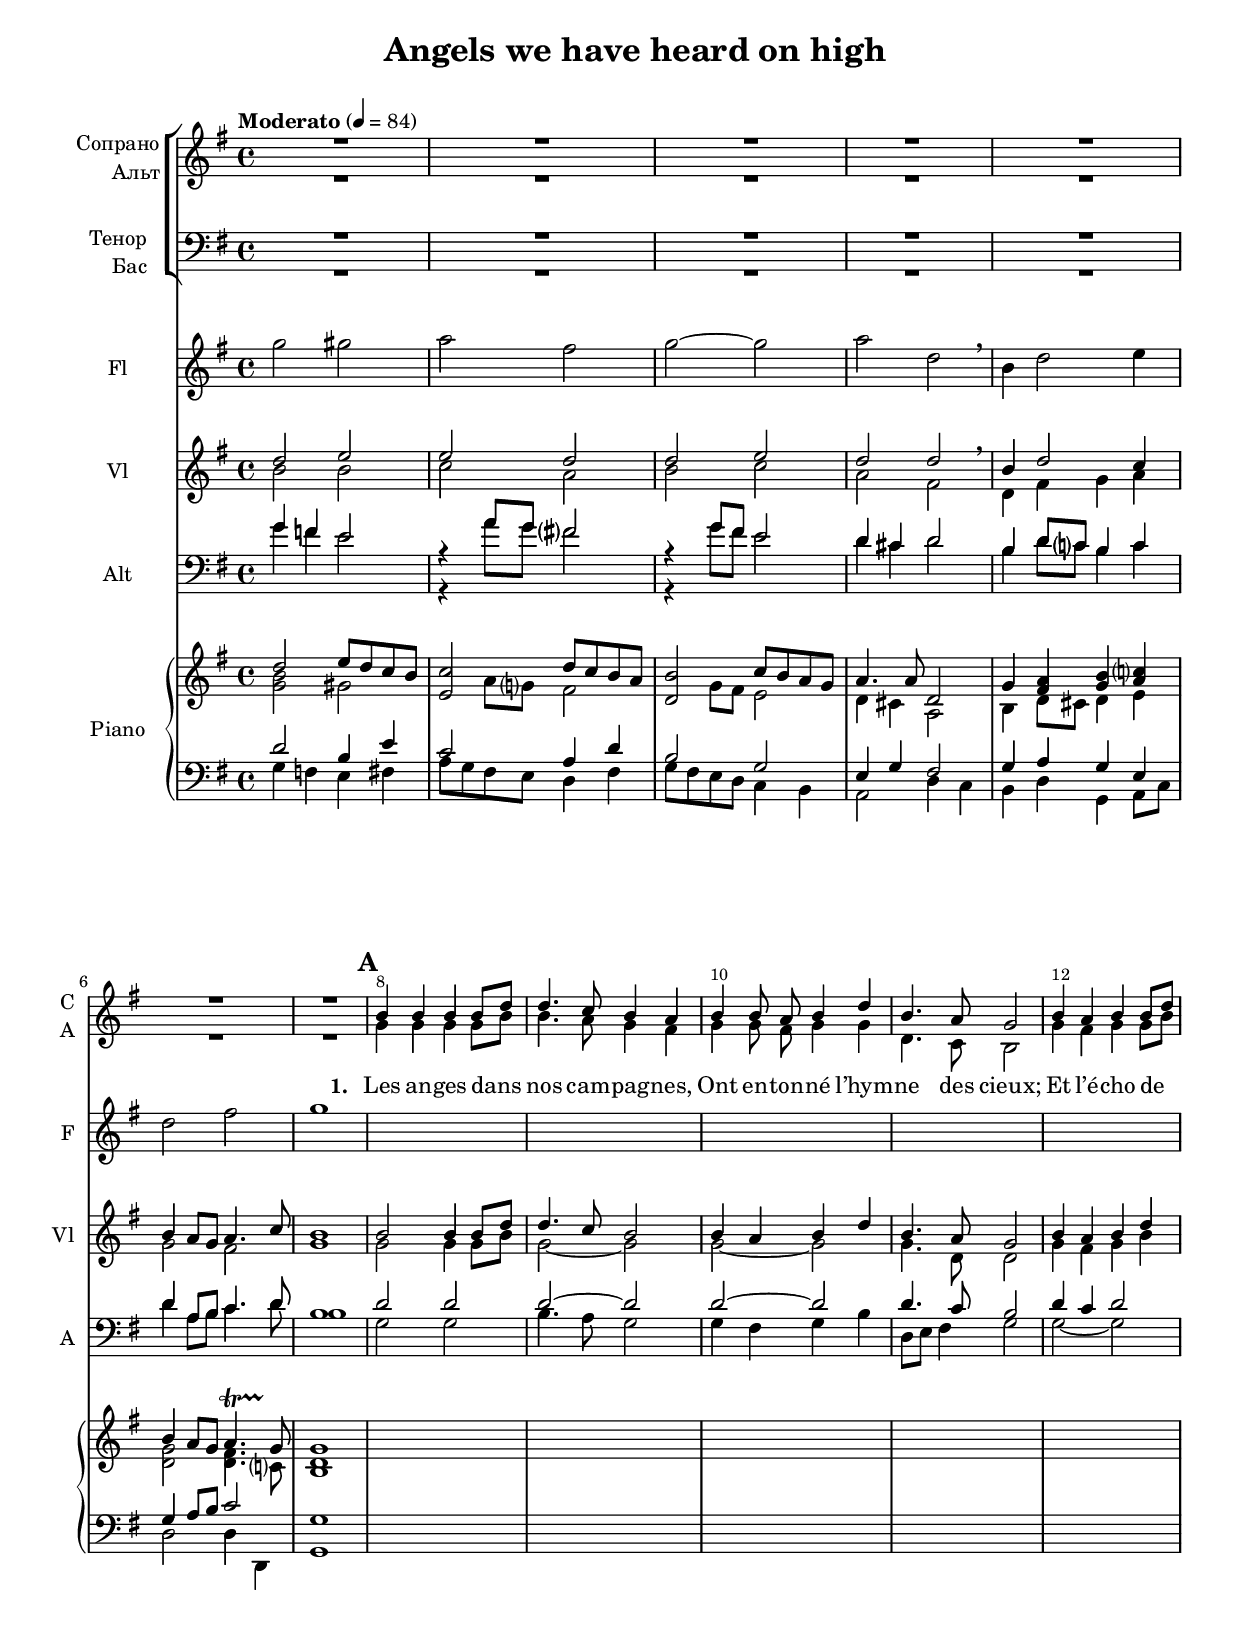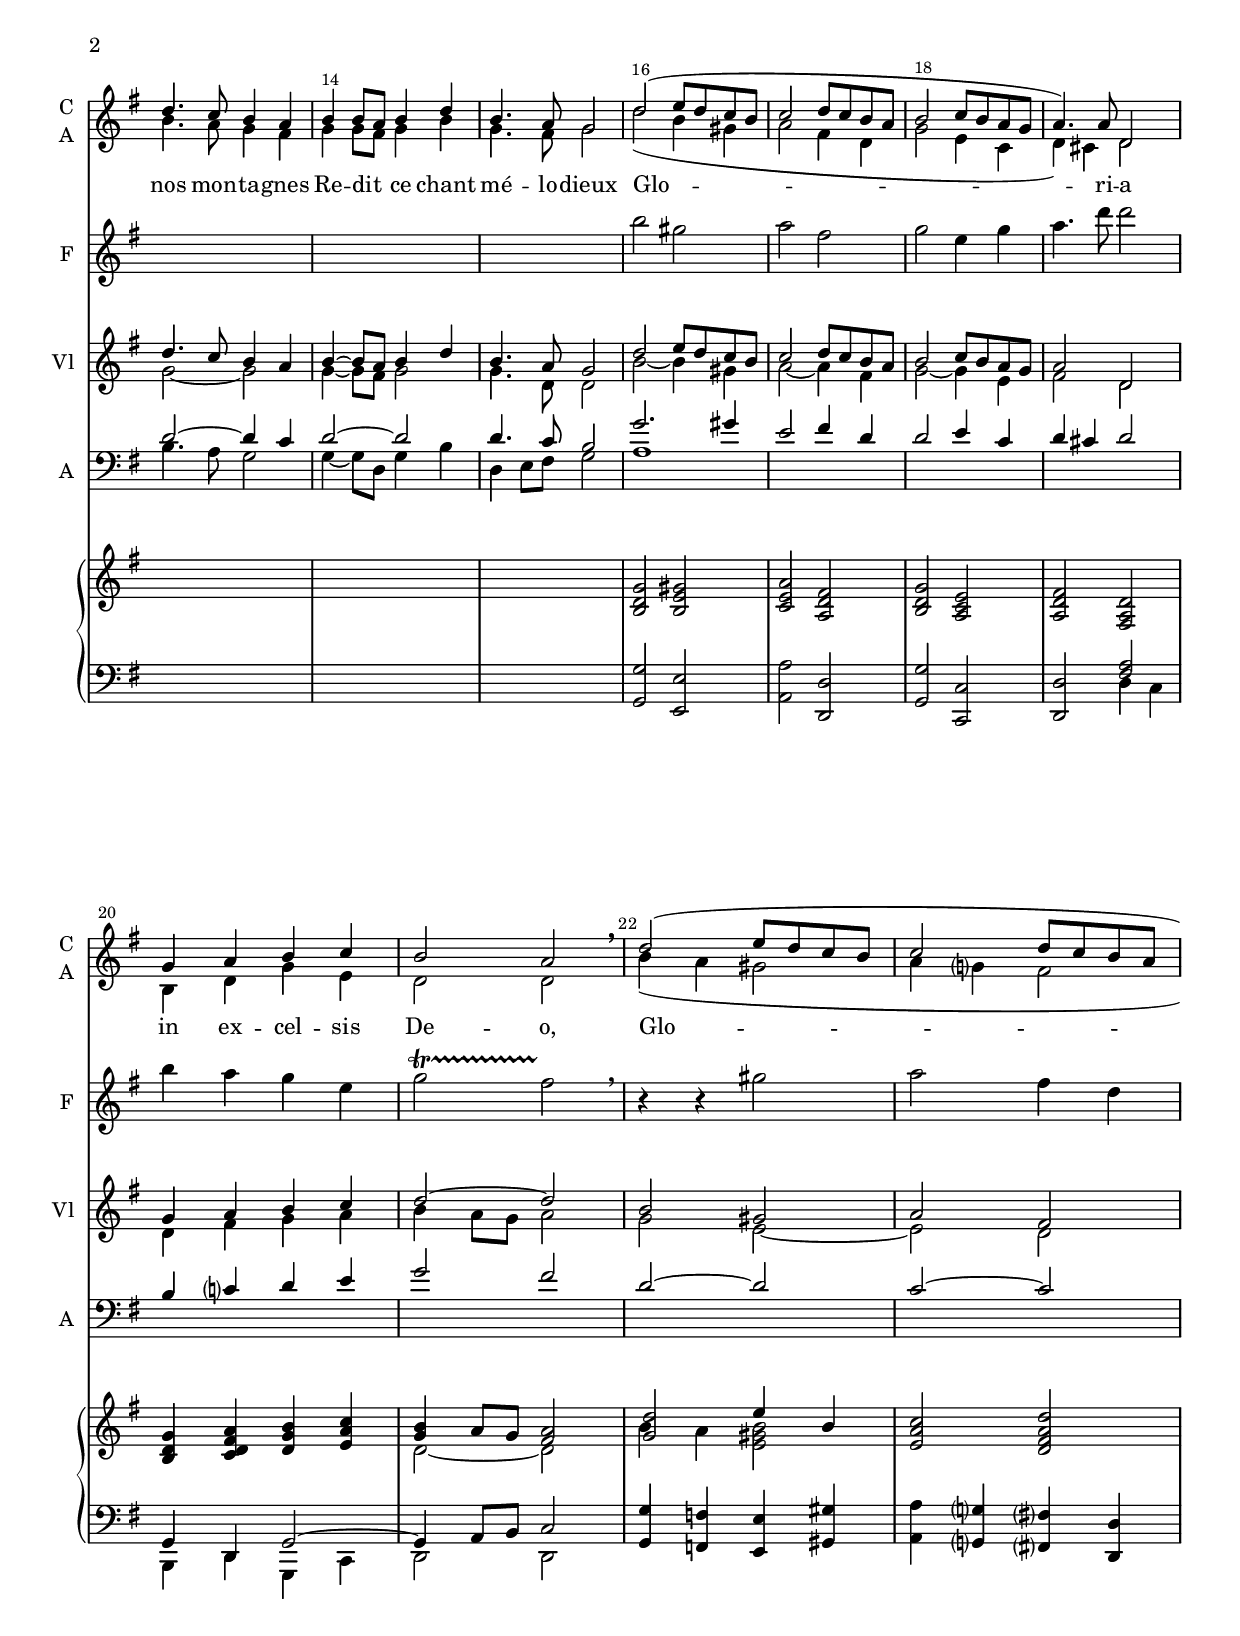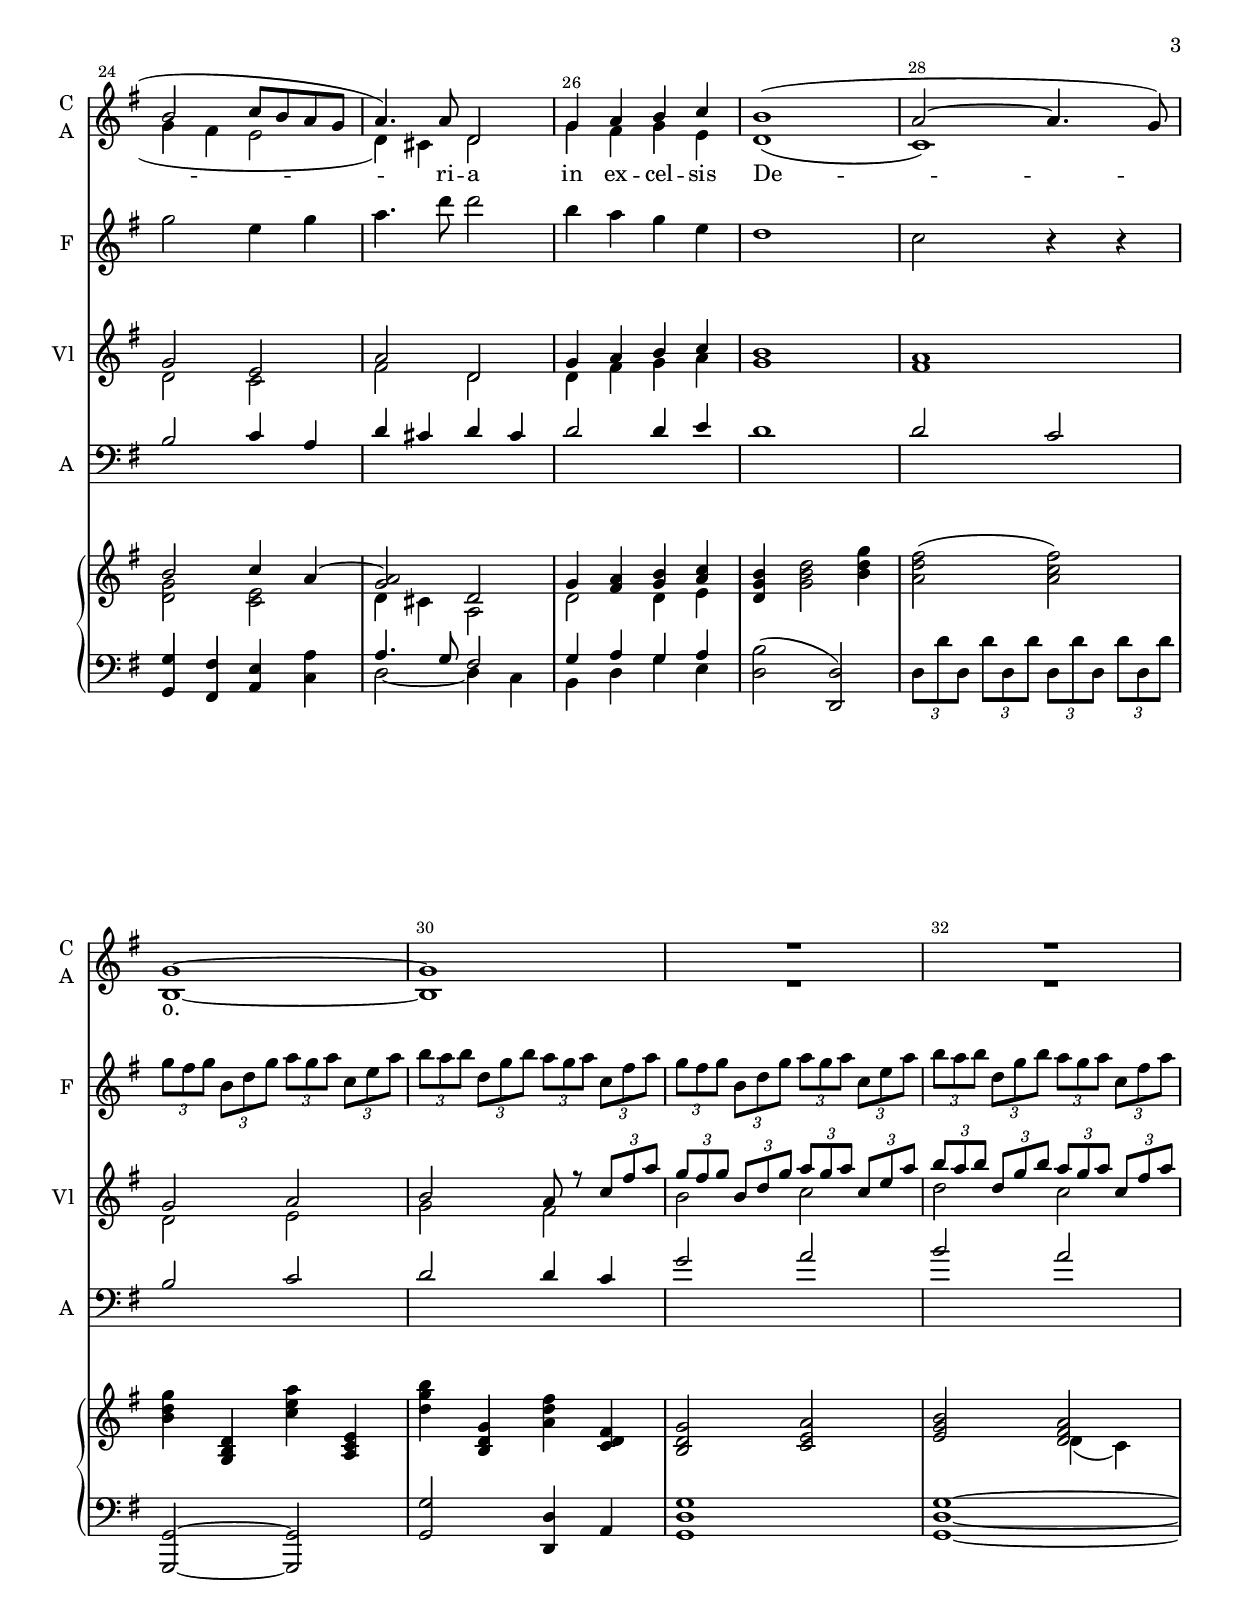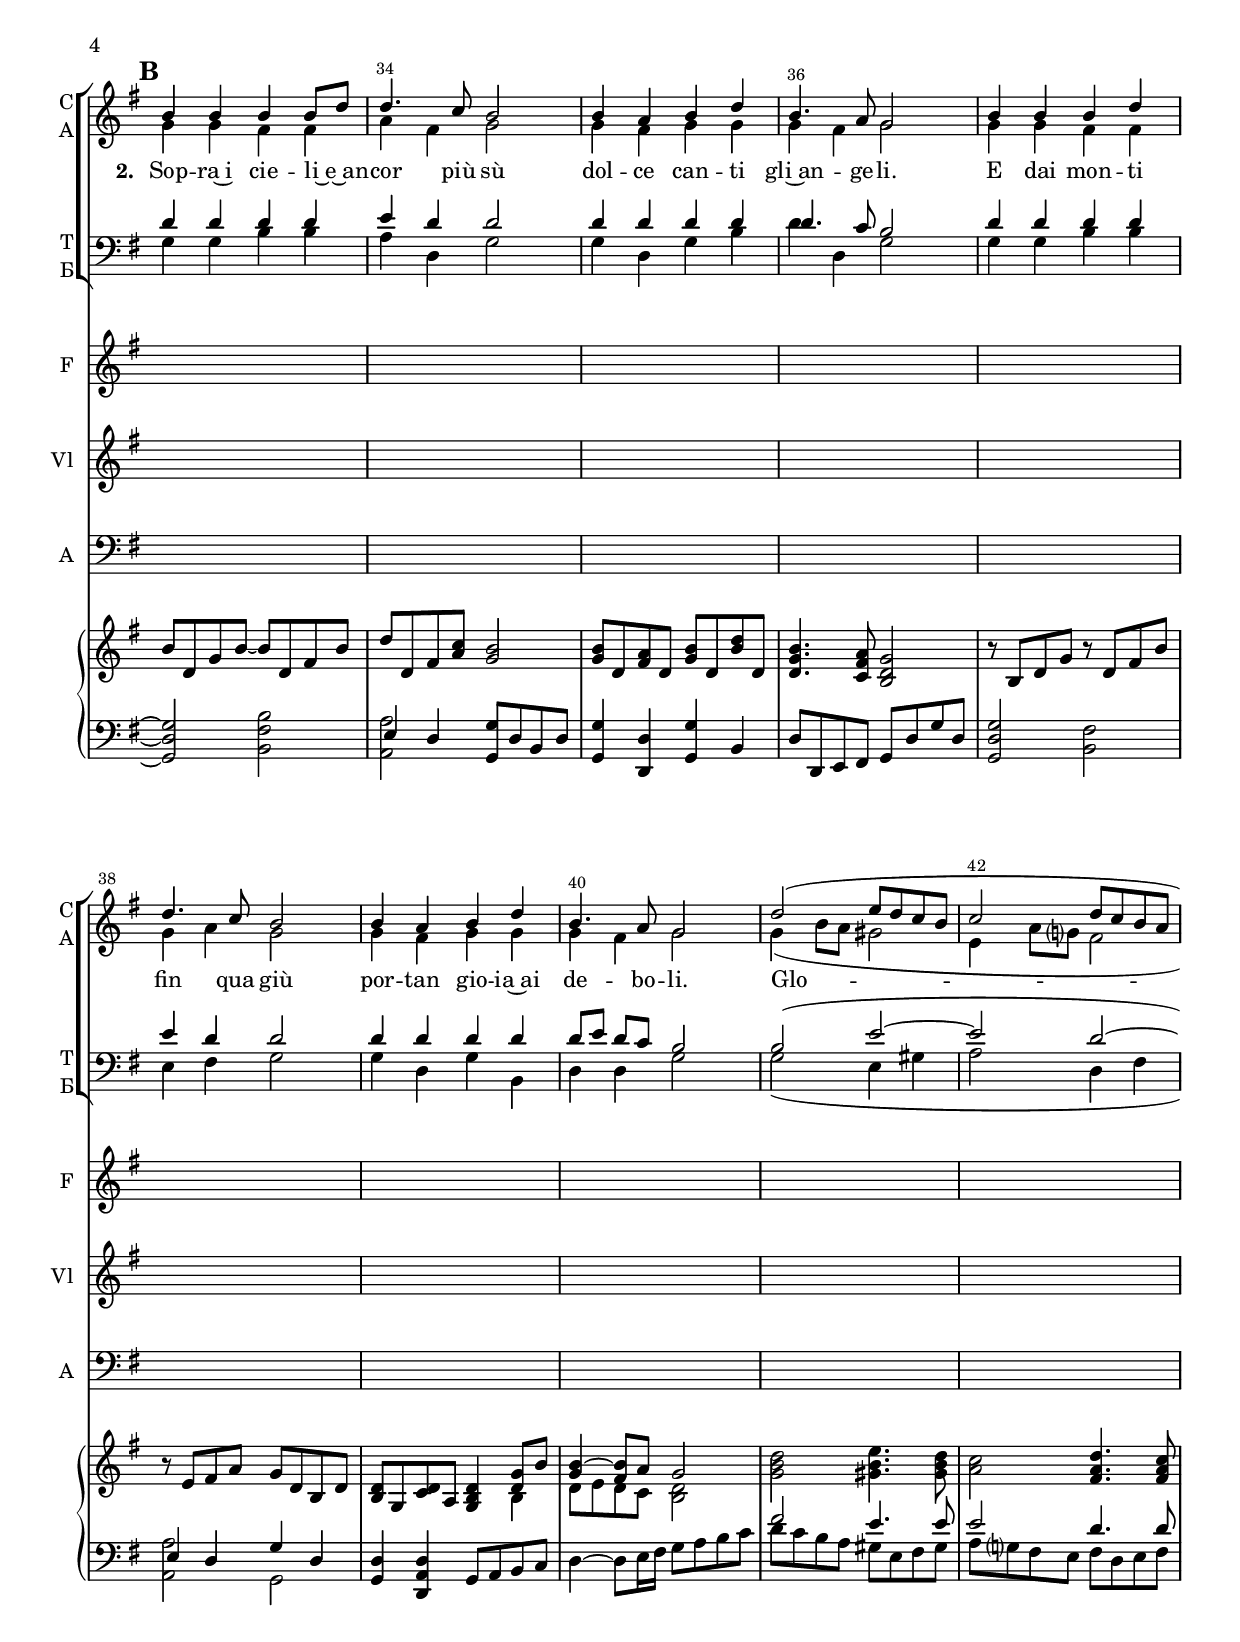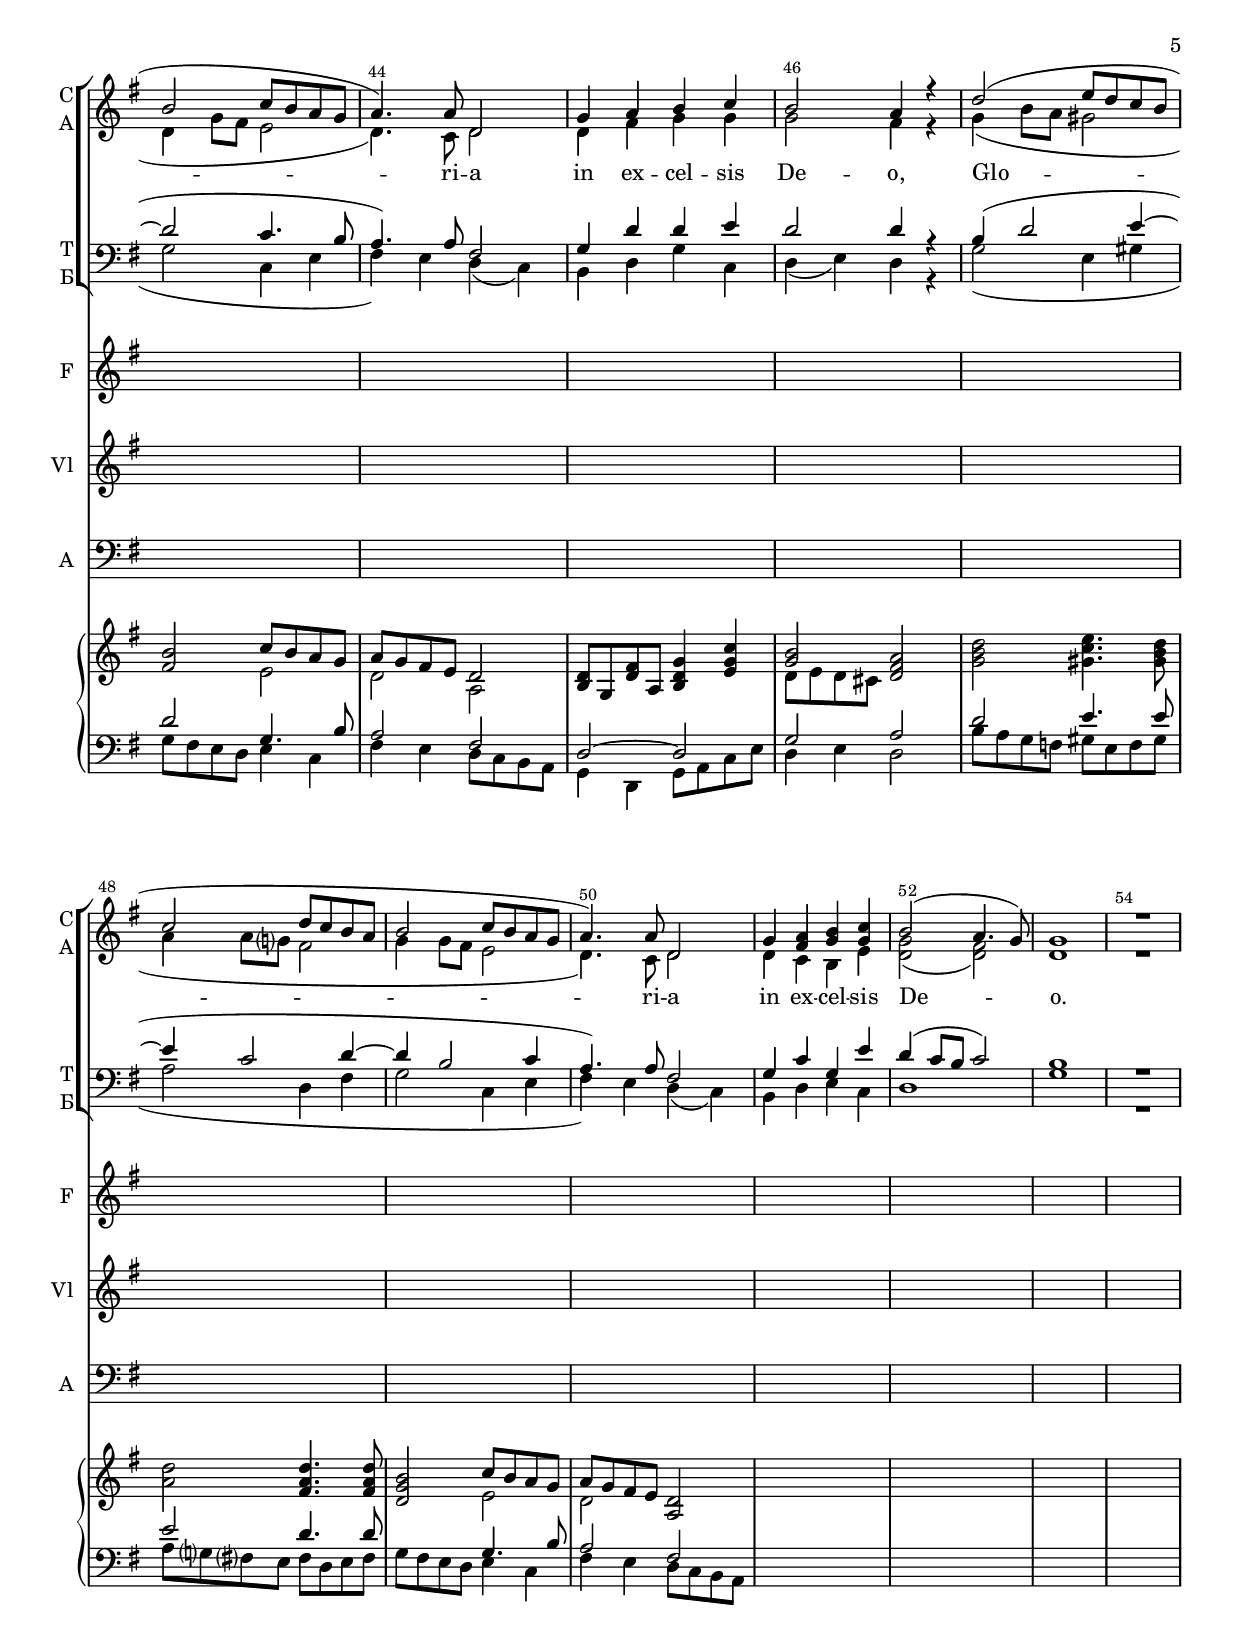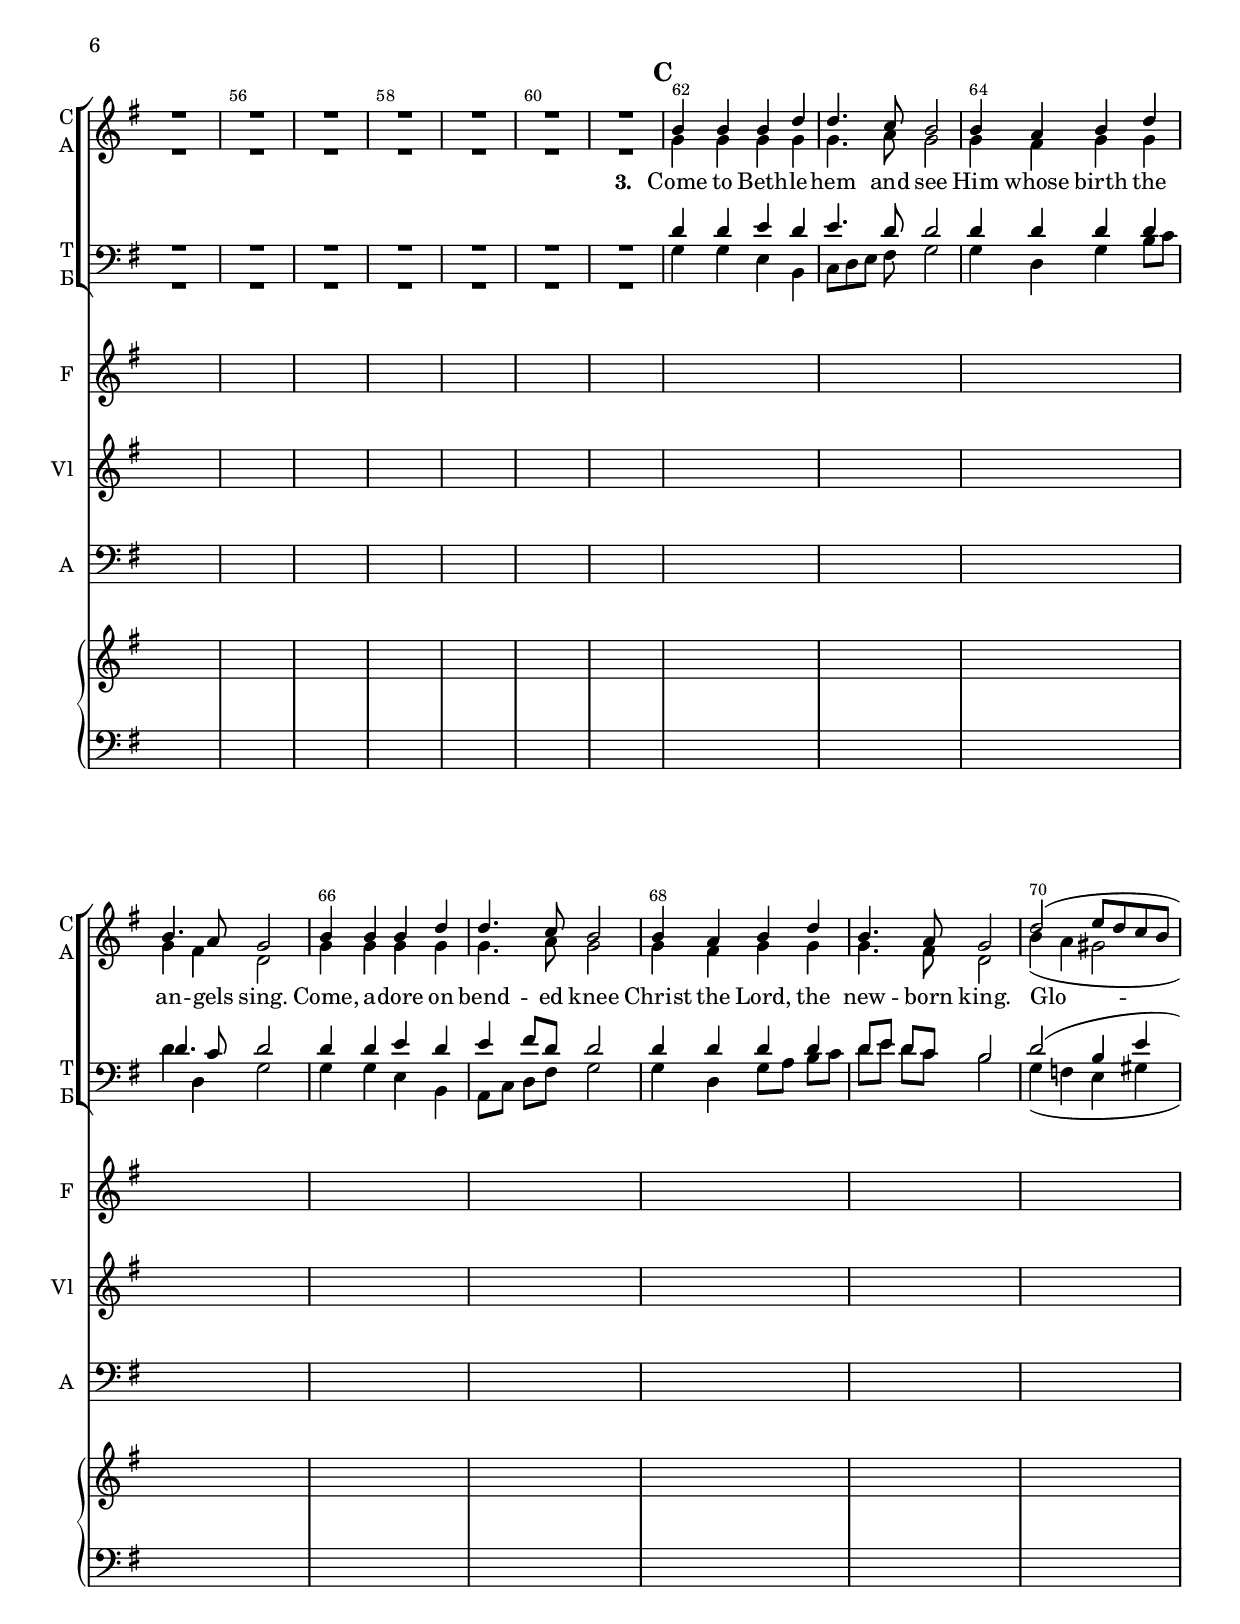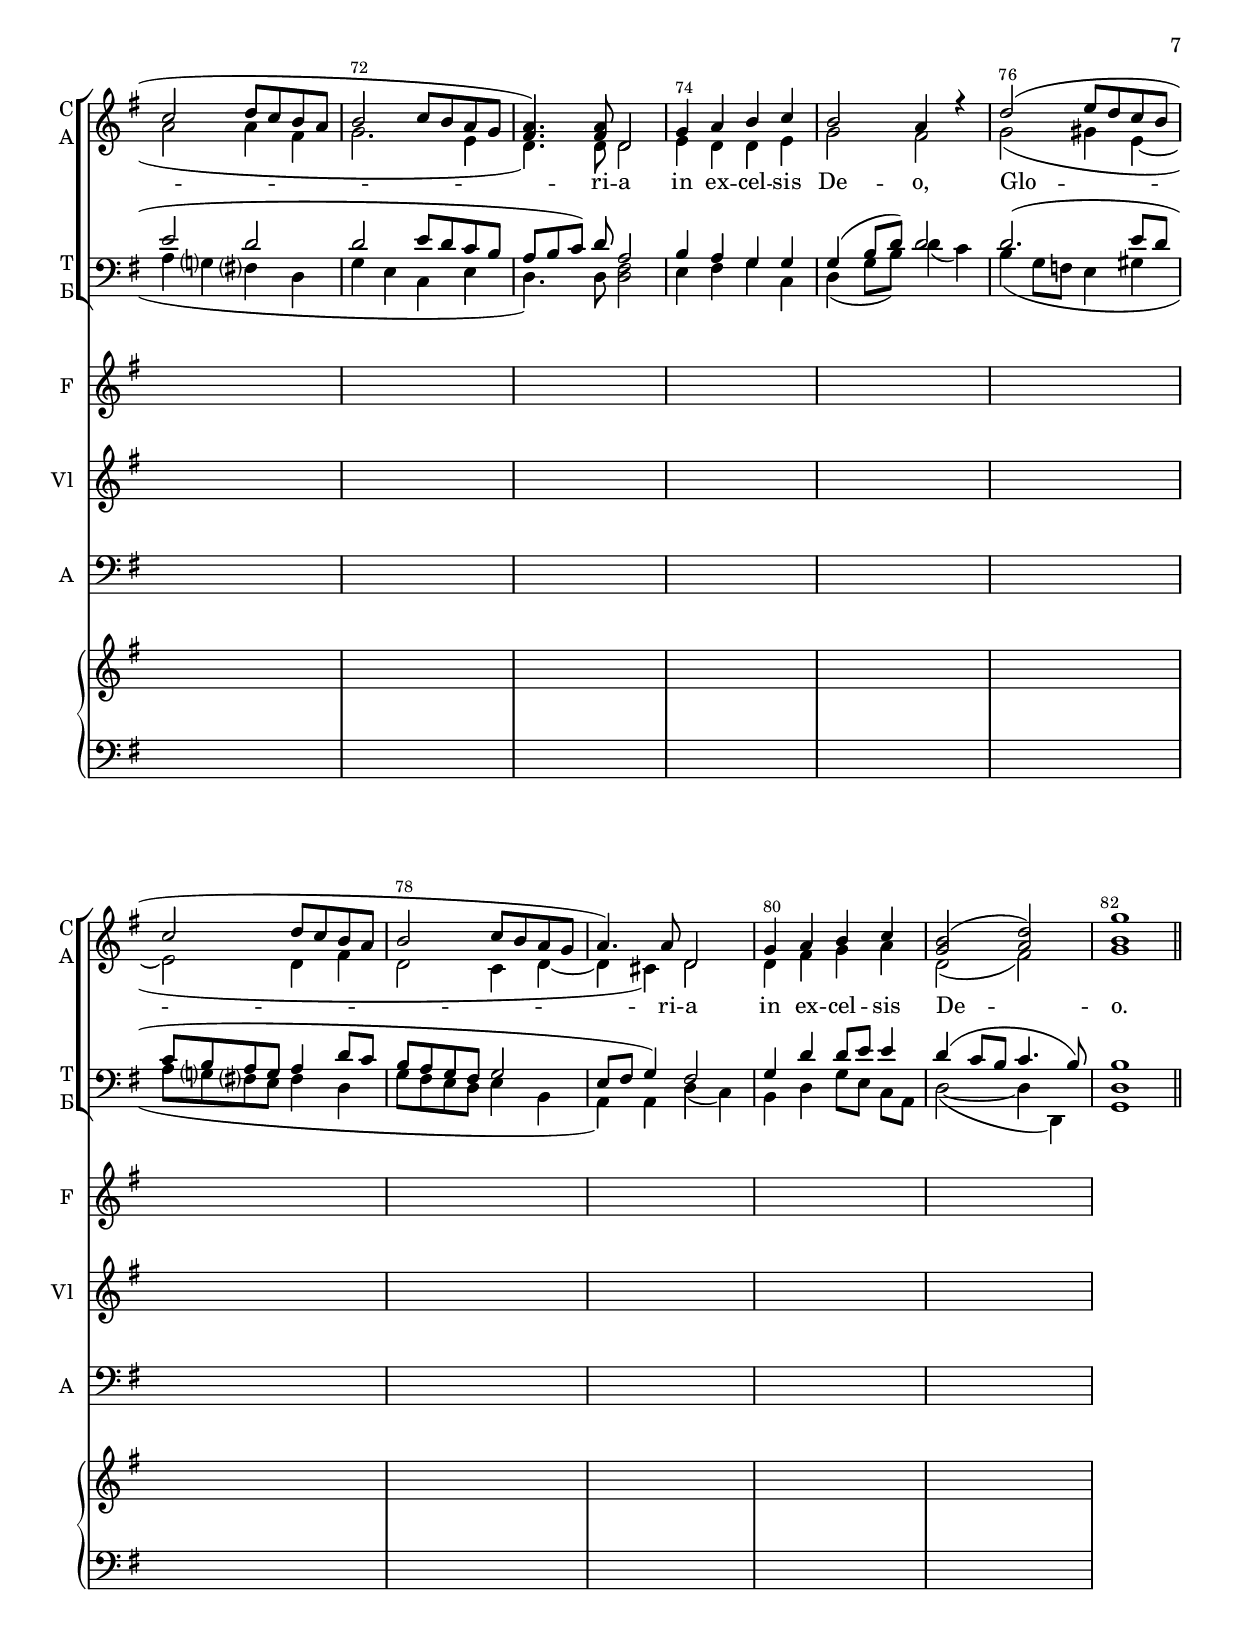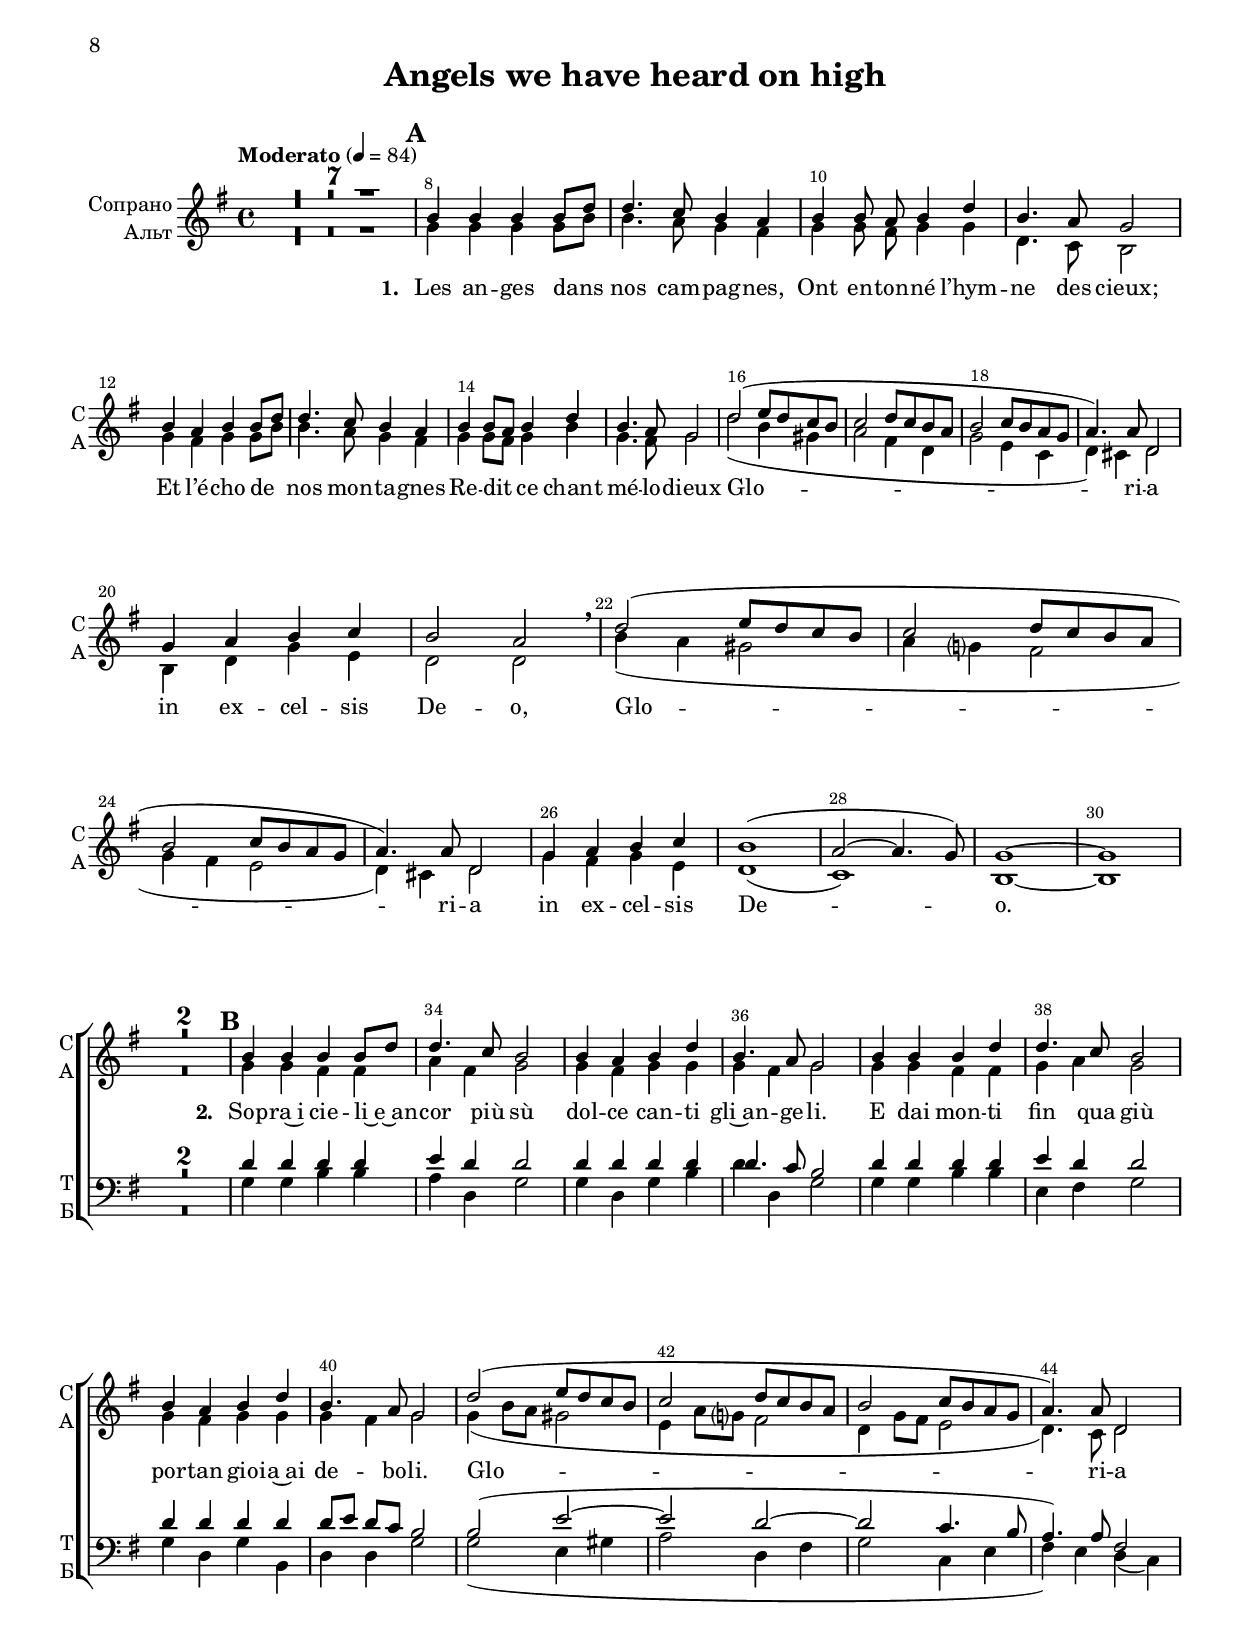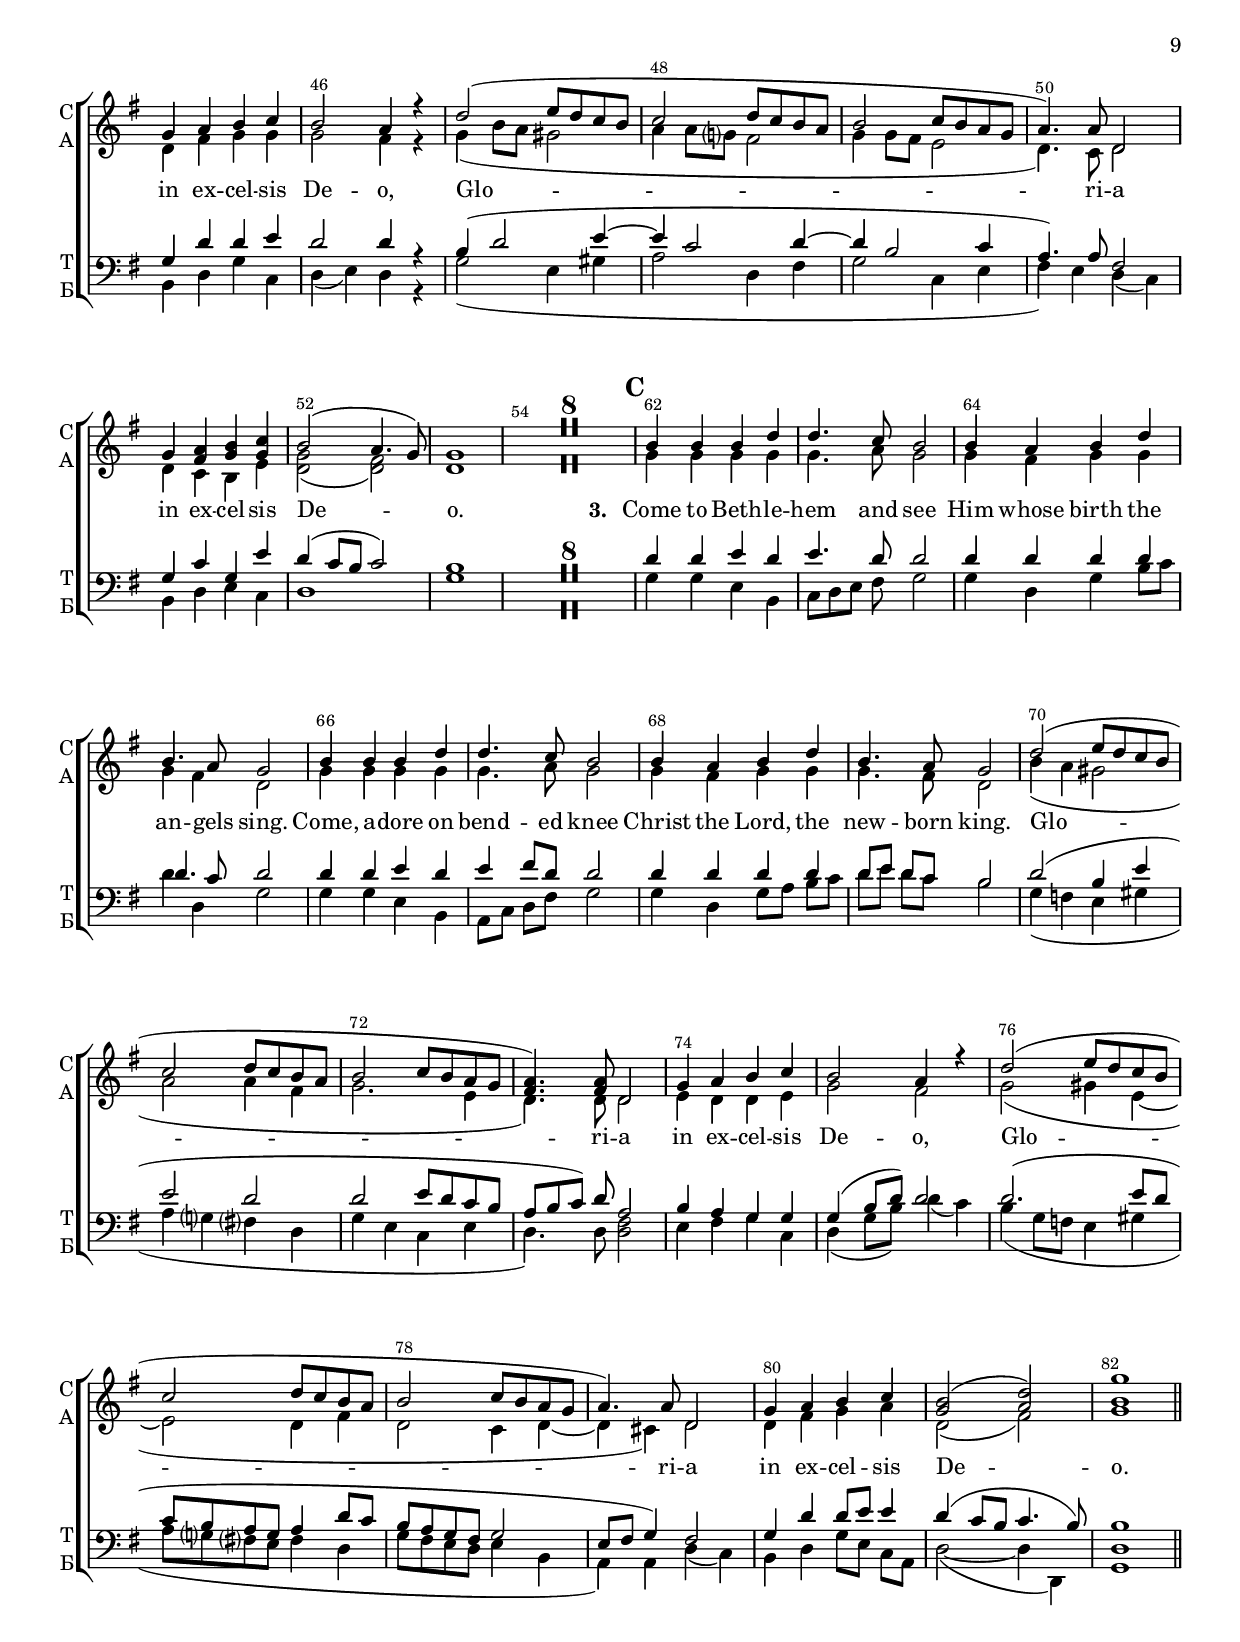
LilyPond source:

\version "2.18.2"

% закомментируйте строку ниже, чтобы получался pdf с навигацией
%#(ly:set-option 'point-and-click #f)
#(ly:set-option 'midi-extension "mid")
#(set-default-paper-size "a4")
#(set-global-staff-size 18)

\header {
  title = "Angels we have heard on high"
  composer = " "
  % Удалить строку версии LilyPond 
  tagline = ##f
}

breathes = { \once \override BreathingSign.text = \markup { \musicglyph #"scripts.tickmark" } \breathe }

global = {
  \key g \major
  \time 4/4
      \set Score.markFormatter = #format-mark-box-numbers

  %\numericTimeSignature
  
}

U = { \change Staff = right }
D = { \change Staff = left }

%make visible number of every 2-nd bar
secondbar = {
  \override Score.BarNumber.break-visibility = #end-of-line-invisible
  \override Score.BarNumber.X-offset = #1
  \override Score.BarNumber.self-alignment-X = #LEFT
  \set Score.barNumberVisibility = #(every-nth-bar-number-visible 2)
}

%use this as temporary line break
abr = { \break }

% uncommend next line when finished
%abr = {}

%once hide accidental (runaround for cadenza
nat = { \once \hide Accidental }

pause = { \tempo "Moderato" 4=84   \global 
 R1*7 }

verseonesoprano = \relative c'' {
    b4 b b b8[ d] |
    d4. c8 b4 a |
    b4 b8 a b4 d |
    b4. a8 g2
    
    b4 a b b8[ d] |
    d4. c8 b4 a |
    b4 b8[ a] b4 d |
    b4. a8 g2 
}

refrainonesoprano = \relative c'' {
    d2( e8[ d c b] |
  c2 d8[ c b a] |
  b2 c8[ b a g] |
  a4.) a8 d,2 | \abr
  
  g4 a b c |
  b2 a | \breathe
  
  d2( e8[ d c b] |
  c2 d8[ c b a] | \abr
  
  b2 c8[ b a g] |
  a4.) a8 d,2 |
  g4 a b c |
  b1( |
  a2~ a4. g8)
  
  g1~ g 
}

versetwosoprano = \relative c'' {
    b4 b b b8[ d] |
    d4. c8 b2 |
    b4 a b d |
    b4. a8 g2 |
    b4 b b d |
    d4. c8 b2 |
    b4 a b d |
    b4. a8 g2
}

refraintwosoprano = \relative c'' {
  d2( e8[ d c b] |
  c2 d8[ c b a] |
  b2 c8[ b a g] |
  a4.) a8 d,2 |
  g4 a b c |
  b2 a4 r |
  d2( e8[ d c b] |
  c2 d8[ c b a] |
  b2 c8[ b a g] |
  a4. ) a8 d,2 |
  g4 <fis a> <g b> <g c> |
  b2( a4. g8) |
  g1 
}

refrainthreesoprano = \relative c'' {
  d2( e8[ d c b] |
  c2 d8[ c b a] |
  b2 c8[ b a g] |
  <a fis>4.) <a fis>8 d,2 |
  g4 a b c |
  b2 a4 r |
  d2( e8[ d c b] |
  c2 d8[ c b a]
  b2 c8[ b a g]
  a4.) a8 d,2 |
  g4 a b c |
  <b g>2( <d a>)
  g1 \bar "||"
}

versethreesoprano = \relative c'' {
    b4 b b d |
    d4. c8 b2 |
    b4 a b d |
    b4. a8 g2 |
    b4 b b d |
    d4. c8 b2 |
    b4 a b d |
    b4. a8 g2
}

verseonealto = \relative c'' {
    g4 g g g8[ b] |
    b4. a8 g4 fis |
    g4 g8 fis g4 g |
    d4. c8 b2 |
    
    g'4 fis g g8[ b]
    b4. a8 g4 fis |
    g4 g8[ fis] g4 b |
    g4. fis8 g2
}

refrainonealto = \relative c'' {
 d2( b4 gis |
  a2 fis4 d |
  g2 e4 c |
  d) cis d2 |
  
  b4 d g e |
  d2 d | \breathe
  
  b'4( a gis2 |
  a4 g fis2 |
  g4 fis e2 |
  d4) cis d2 |
  g4 fis g e |
  d1( |
  c1)
  
  b1~ b
}

versetwoalto = \relative c'' {
    g4 g fis fis |
    a fis g2 |
    g4 fis g g |
    g fis g2 |
    g4 g fis fis g a g2 |
    g4 fis g g |
    g fis g2
}

refraintwoalto = \relative c'' {
  g4( b8[ a] gis2 |
  e4 a8[ g] fis2 |
  d4 g8[ fis] e2 |
  d4.) c8 d2 |
  d4 fis g g |
  g2 fis4 r |
  g( b8[ a] gis2 |
  a4 a8[ g] fis2
  g4 g8[ fis] e2
  d4.) c8 d2 |
  d4 c b e |
  <d g>2( <d fis>) |
  d1
  
}

versethreealto = \relative c'' {
    g4 g g g |
    g4. a8 g2 |
    g4 fis g g |
    g fis d2 |
    g4 g g g |
    g4. a8 g2 |
    g4 fis g g |
    g4. fis8 d2
}

refrainthreealto = \relative c'' {
 b4( a gis2 |
 a2 a4 fis |
 g2. e4 |
 d4.) d8 d2 |
 e4 d d e |
 g2 fis |
 g( gis4 e~ |
 e2 d4 fis
 d2 c4 d4~ |
 d cis) d2 |
 d4 fis g a |
 d,2( fis) |
 <g b>1
}

sopvoice = \relative c'' {
  \global
  \pause
  \dynamicUp
  
  \secondbar
  \autoBeamOff
  
  \mark \default 
\verseonesoprano
\refrainonesoprano
R1*2
\mark \default
\versetwosoprano
\refraintwosoprano

R1*8
\mark \default
\versethreesoprano
\refrainthreesoprano
  
  
  %\tempo 4=96

}


altvoice = \relative c'' {
  \global
  \pause
  \dynamicUp 
  \autoBeamOff
  
  \verseonealto
  \refrainonealto
 R1*2
 \versetwoalto 
 \refraintwoalto
 R1*8
 
 \versethreealto
 \refrainthreealto
}

versetwotenor = \relative c' {
  
      d4 d d d |
    e d d2 |
    d4 d d d |
    d4. c8 b2 |

    d4 d d d |
    e d d2 |
    d4 d d d |
    d8[ e] d[ c] b2 |
}

refraintwotenor = \relative c' {
  
    b2( e2~ |
    e d~ |
    d c4. b8 |
    a4.) a8 fis2 |
    g4 d' d e |
    d2 d4 r |
    b4( d2 e4~ |
    e c2 d4~
    d4 b2 c4 |
    a4.) a8 fis2 |
    g4 c g e' |
    d4( c8 b c2) |
    b1
}

versethreetenor = \relative c' {
  
d4 d e d |
e4. d8 d2 |
d4 d d d |
d4. c8 d2 |
d4 d e d |
e fis8[ d] d2 |
d4 d d d |
d8[ e] d[ c] b2
}

refrainthreetenor = \relative c' {
  
d2( b4 e |
e2 d |
d2  e8[ d c b] |
a[ b c]) d a2
b4 a g g |
g( b8[ d]) d2 |
d2.( e8[ d] |

c[ b a g] a4 d8[ c]
b8 a g fis g2 |
e8[ fis] g4) fis2 |
g4 d' d8[ e] e4 |
d4( c8[ b] c4. b8) |
b1
}

versetwobass = \relative c' {
  
    g4 g b b |
    a d, g2 |
    g4 d g b |
    d d, g2 |
    
    g4 g b b |
    e, fis g2 |
    g4 d g b, |
    d d g2 |
}

refraintwobass = \relative c' {
  g2( e4 gis |
  a2 d,4 fis |
  g2 c,4 e |
  fis) e d( c) |
  b d g c, |
  d( e) d r |
  g2( e4 gis |
  a2 d,4 fis
  g2 c,4 e |
  fis) e d( c) |
  b d e c |
  d1 |
  g
}

versethreebass = \relative c' {
  g4 g e b |
  c8[ d e] fis g2 |
  g4 d g b8[ c] |
  d4 d, g2 |
  g4 g e b |
  a8[ c] d[ fis] g2 |
  g4 d g8[ a] b[ c] |
  d[ e] d[ c] b2
}


refrainthreebass = \relative c' {
  g4( f e gis |
  a g fis d |
  g e c e |
  d4.) d8 <d fis>2
  e4 fis g c, |
  d( g8[ b]) d4( c) |
  b4( g8[ f] e4 gis |
  
  a8[ g fis e] fis4 d
  g8[ fis e d] e4 b |
  a) a d( c) |
  b d g8[ e] c[ a ] |
  d2~( d4 d,) |
  <g d'>1
}

tenorvoice = \relative c' {
  \global
  \pause
  \dynamicUp 
  R1*25
  
    \versetwotenor
    
    \refraintwotenor
    
    R1*8
    \versethreetenor
    
    \refrainthreetenor

}


bassvoice = \relative c' {
  \global
  \pause
  \dynamicUp
  R1*25
  \versetwobass
  \refraintwobass
  
  R1*8
  \versethreebass
  \refrainthreebass

  

}
frscore = \lyricmode {
Les an -- ges dans nos cam -- pag -- nes,
Ont en -- ton -- né l’hym -- ne des cieux;
Et l’é -- cho de nos mon -- ta -- gnes
Re -- dit ce chant mé -- lo -- dieux
}

itscore = \lyricmode {
Sop -- ra~i cie -- li~e~an -- cor più sù
dol -- ce can -- ti gli~an -- ge -- li.
E dai mon -- ti fin qua giù
por -- tan gio -- ia~ai de -- bo -- li.
}

enscore = \lyricmode {
Come to Beth -- le -- hem and see
Him whose birth the an -- gels sing.
Come, a -- dore on bend -- ed knee
Christ the Lord, the new -- born king.
}

lyricscorea = \lyricmode {
  And the mount -- ains in re -- ply E -- cho still' their joy -- ous strains.
}

refrain = \lyricmode {
  Glo -- ri -- a
  in ex -- cel -- sis De -- o, Glo --
  ri -- a in ex -- cel -- sis De -- o.
}

lyricscore = \lyricmode {
%   \set stanza = \markup { \dynamic "mf" } An -- gels we have heard on high
%  Swee -- tly sing -- ing o'er the plains,
  
%  \lyricscorea

 \set stanza = "1. " \frscore
  
 \refrain
 
 \set stanza = "2. " \itscore
 
 \refrain
 
 \set stanza = "3. " \enscore
 
 \refrain
  

}



choirpart = \new ChoirStaff \unfoldRepeats << 
      \new Staff = "upstaff" \with {
        instrumentName = \markup { \right-column { "Сопрано" "Альт"  } }
        shortInstrumentName = \markup { \right-column { "С" "А"  } }
        midiInstrument = "voice oohs"
        \RemoveEmptyStaves
        
      } <<
        \new Voice = "soprano" { \voiceOne  \sopvoice }
        \new Voice  = "alto" { \voiceTwo  \altvoice }
      >> 
      
      \new Lyrics \lyricsto "soprano" { \lyricscore }
      % alternative lyrics above up staff
      %\new Lyrics \with {alignAboveContext = "upstaff"} \lyricsto "soprano" \lyricst
      
      \new Staff = "downstaff" \with {
        instrumentName = \markup { \right-column { "Тенор" "Бас" } }
        shortInstrumentName = \markup { \right-column { "Т" "Б" } }
        midiInstrument = "voice oohs"
        \RemoveEmptyStaves
      } <<
        \new Voice = "tenor" { \voiceOne \clef bass  \tenorvoice }
        \new Voice = "bass" {  \voiceTwo  \bassvoice }
      >>
    >>
    
% violin one intro    
voin = \relative c'' {
  d2 e |
  e d |
  d e |
  d d \breathe |
  b4 d2 c4 |
  b4 a8 g a4. c8 |
  b1
}

%violin two intro
vtin = \relative c'' {
 b2 b |
 c a |
 b c |
 a fis |
 d4 fis g a |
 g2 fis |
 g1
}

%alt one intro
aoin = \relative c'' {
 g4 f e2 |
 r4 a8 g fis2 |
 r4 g8 fis e2 |
 d4 cis d2 |
 b4 d8 c b4 c |
 d4 a8 b c4. d8 |
 b1
}

%alt two intro
atin = \relative c {
  \aoin
}

% violin one part a
voa = \relative c'' {
  b2 b4 b8 d |
  d4. c8 b2 |
  b4 a b d |
  b4. a8 g2
  
  b4 a b d |
  d4. c8 b4 a |
  b~ b8 a b4 d |
  b4. a8 g2
}

%violin two part a
vta = \relative c'' {
 g2 g4 g8 b |
 g2~ g |
 g~ g |
 g4. d8 d2
 
 g4 fis g b |
 g2~ g |
 g4~ g8 fis g2 |
 g4. d8 d2
}

% alt one part a
aoa = \relative c' {
 d2 d |
 d~ d |
 d~ d |
 d4. c8 b2
 
 d4 c d2 |
 d2~ d4 c |
 d2~ d |
 d4. c8 b2
}

%alt two part a
ata = \relative c' {
  g2 g |
  b4. a8 g2 |
  g4 fis g b |
  d,8 e fis4 g2
  
  g2~ g |
  b4. a8 g2 |
  g4~ g8 d g4 b |
  d, e8 fis g2
}

% violin one ref a
vora = \relative c'' {
  d2 e8 d c b |
  c2 d8 c b a |
  b2 c8 b a g |
  a2 d, |
  g4 a b c |
  d2~ d |
  b2 gis |
  a fis |
  g2 e |
  a d, |
  g4 a b c |
  b1 |
  a |
  g2 a |
  b a8 r \tuplet 3/2 4 { c8 fis a
  g fis g b, d g a g a c, e a
  b a b d, g b a g a c, fis a }
  s1*41
  s1*8
}

%violin two ref a
vtra = \relative c'' {
  b2~ b4 gis |
  a2~ a4 fis |
  g2~ g4 e |
  fis2 d |
  d4 fis g a |
  b a8 g a2 |
  g2 e~ |
  e d
  d2 c |
  fis d |
  d4 fis g a |
  g1 |
  fis
  d2 e |
  g fis |
  b c |
  d c

}

% alt one ref a
aora = \relative c'' {
  g2. gis4 |
  e2 fis4 d |
  d2 e4 c |
  d4 cis d2 |
  b4 c d e |
  g2 fis |
  d2~ d |
  c~ c |
  b2 c4 a |
  d4 cis d cis |
  d2 d4 e |
  d1 
  d2 c |
  b c |
  d d4 c |
  g'2 a |
  b a |
  s1*41
  s1*8
}

%alt two ref a
atra = \relative c' {
 a1*8
}

% violini part up
vlpartup = \relative c {
  \global 
  \key g\major
  
  \voin
  \voa
  \vora
}

% violini part down
vlpartdown = \relative c {
  \global 
  \key g\major
  \vtin
  \vta
  \vtra
}


%violine score
vlscore = \new Staff \with {
  instrumentName = "Vl"
  shortInstrumentName = "Vl"
  midiInstrument = "violin"
} {
  << \vlpartup  \\ \vlpartdown >>
}

% alto part up
apartup = \relative c {
  \global 
  \key g\major
  \aoin
  \aoa
  \aora
}

% alto part down
apartdown = \relative c {
  \global 
  \key g\major
  \atin
  \ata
  \atra
}

%alto score
ascore = \new Staff \with {
  instrumentName = "Alt"
  shortInstrumentName = "A"
  midiInstrument = "viola"
} {
  \clef bass << \apartup  \\ \apartdown >>
}

%flute intro
flin = \relative c''' {
  g2 gis |
  a fis |
  g~ g |
  a d, \breathe |
  b4 d2 e4 |
  d2 fis |
  g1
  
}

% flute one
flo = { s1*8 }

% flute refrain one
flro = \relative c'''{
  b2 gis |
  a fis |
  g e4 g |
  a4. d8 d2 |
  b4 a g e |
  g2 \startTrillSpan fis \stopTrillSpan \breathe |
  r4 r gis2 |
  a fis4 d |
  g2 e4 g |
  a4. d8 d2 |
  b4 a g e |
  d1 |
  c2 r4 r |
  \tuplet 3/2 4 {g'8 fis g b, d g a g a c, e a
  b a b d, g b a g a c, fis a 
  g fis g b, d g a g a c, e a
  b a b d, g b a g a c, fis a}
  s1*22
  s1*19
  s1*8
}


flutepart =  {
  \global 
  \key g\major
  \flin
  \flo
  \flro
  
}

fscore = \new Staff \with {
  instrumentName = "Fl"
  shortInstrumentName = "F"
  midiInstrument = "flute"
} {
  \flutepart
}

% piano rigth up intro
pruin = \relative c'' {
  d2 e8 d c b |
  c2 d8 c b a  |
  b2 c8 b a g |
  a4. a8 d,2 |
  g4 <a fis> <b g> <c a> |
  b4 a8 g a4.\startTrillSpan g8 \stopTrillSpan|
  g1
}

% piano rigth down intro
prdin = \relative c'' {
  <g b>2 gis |
  << e2 \\ {s4 a8 g } >> fis2
  << d2 \\ {s4 g8 fis } >> e2
  d4 cis a2 |
  b4 d8 cis d4 e |
  <d g>2 <d fis>4. c8 |
  <d b>1
}

% piano left up intro
pluin = \relative c' {
  d2 b4 e |
  c2 a4 d |
  b2 g |
  e4 g fis2 |
  g4 a g e |
  g4 a8 b c2 |
  g1
}

% piano left down intro
pldin = \relative c' {
  g4 f e fis |
  a8 g fis e d4 fis |
  g8 fis e d c4 b |
  a2 d4 c |
  b d g, a8 c |
  d2 d4 d, |
  g1
}

% piano rigth up a
prua = \relative c'' {
  s1*8
}

% piano rigth down a
prda = \relative c'' {
s1*8
}

% piano left up a
plua = \relative c' {
s1*8
}

% piano left down a
plda = \relative c' {
s1*8
}

% piano rigth refrain a
prr = \relative c' {
  \oneVoice
  <b d g>2 <b e gis> |
  <c e a> <a d fis> |
  <b d g> <a c e> |
  <a d fis> <fis a d> |
  <b d g>4 <c d fis a> <d g b> <e a c> |
  << { <g b>4 a8 g <fis a>2 <d' g,>2 e4 b } \\
     { d,2~ d b'4 a <b gis e>2 } >>
  <e, a c>2 <d fis a d>
  << { b'2 c4 a~ <a g>2 d,2 g4 <a fis> <b g> <c a> } \\
     { <d, g>2 <c e> d4 cis a2 d2 d4 e} >>
    <d g b> <g b d>2 <b d g>4 |
    <a d fis>2( <a c fis>)
    <b d g>4 <g, b d> <c' e a> <e, c a> |
    <d' g b> <g, d b> <a d fis> <fis d c> |
    <b, d g>2 <c e a> <e g b> << <d fis a> \\ { d4( c)} >>
    
}

% piano rigth b
prb = \relative c'' {
  \oneVoice
  b8 d, g b~ b d, fis b |
  d d, fis <a c> <g b>2 |
  <g b>8 d <fis a> d <g b> d <b' d> d, |
  <d g b>4. <c fis a>8 <b d g>2 |
  r8 b d g r d fis b |
  r e, fis a g d b d |
  <b d> g <c d> a <g b d>4 << { <d' g>8 b' <g b>4~ <fis b>8 a g2 } \\ 
    { b,4  d8 e d c <b d>2 } >> 
}

% piano rigth refrain b
prrb = \relative c'' {
  \oneVoice
  <g b d>2 <gis b e>4. <gis b d>8 |
  <a c>2 <fis a d>4. <fis a c>8 |
  <fis b>2 << { c'8 b a g a g fis e d2 } \\
              { e2 d a } >>
  <b d>8 g <d' fis> a <b d g>4 <e g c> |
  << <g b>2 \\ { d8 e d cis} >>
  <d fis a>2 |
  <g b d>2 <gis c e>4. <gis b d>8 |
  <a d>2 <fis a d>4. <fis a d>8 |
  <d g b>2 << { c'8 b a g } \\ e2 >>
  << { a8 g fis e } \\ d2 >> <d a>2
  s1*24
  s1*7
}

% piano left refrain
plr = \relative c {
 \oneVoice
 <g g'>2 <e e'> |
 <a a'> <d, d'> |
 <g g'> <c, c'> |
 <d d'> << <fis' a>2 \\ { d4 c} >>
 << { g4 d g2~ g4 a8 b c2 } \\
    { b,4 d g, c d2 d } >>
 <g' g,>4 <f f,> <e e,> <gis gis,> |
 <a a,> <g g,> <fis fis,> <d d,>
 <g, g'> <fis fis'> <a e'> <c a'> |
 << { a'4. g8 fis2 g4 a g a } \\
    { d,2~ d4 c b d g e } >>
 <d b'>2( <d d,>)
 \tuplet 3/2 4 { d8 d' d, d' d, d' d, d' d, d' d, d' }
 <g,, g,>2~ q |
 <g g'> <d d'>4 a' |
 <g d' g>1 |
 q1~ |
}

% piano left b
plb = \relative c {
  \oneVoice
  <g d' g>2 <b fis' b>
  << { e4 d } \\ <a a'>2 >> <g g'>8 d' b d |
  <g, g'>4 <d d'> <g g'> b |
  d8 d, e fis g d' g d |
  <g, d' g>2 <b fis'> |
  << { e4 d g d} \\ { <a a'>2 g} >> 
  <g d'>4 <d a' d> g8 a b c |
  d4~ d8 e16 fis g8 a b c |
}

% piano left up refrain b
plurb = \relative c' {
  fis2  e4. e8
  e2 d4. d8 |
  d2 g,4. b8 |
  a2 fis |
  d2~ d |
  g2 a |
  d2 e4. e8 |
  e2 d4. d8 |
  s2 g,4. b8 |
  a2 fis
}

% piano left down refrain b
pldrb = \relative c' {
  d8 c b a gis e fis gis |
  a g fis e fis d e fis |
  g fis e d e4 c |
  fis e d8 c b a |
  g4 d g8 a c e |
  d4 e d2 |
  b'8 a g f gis e f gis |
  a g fis e fis d e fis |
  g fis e d e4 c |
  fis e d8 c b a
  s1*24
  s1*7
  
}


scoreInstrRight = \relative c'' {
  \global
  << {\pruin \prua } \\
     { \prdin \prda } >>
  \prr
  \prb
  \prrb
}


scoreInstrLeft = \relative c {
  \global
    << {\pluin \plua} \\
       {\pldin \plda } >>
    \plr
    \plb
        << {\plurb } \\
       {\pldrb } >>
}


scoreInstrPart =   \new PianoStaff \with {
    instrumentName = "Piano"
  } <<
    \new Staff = "right" \with {
      midiInstrument = "acoustic grand"
    } \scoreInstrRight
    \new Staff = "left" \with {
      midiInstrument = "acoustic grand"
    } { \clef bass \scoreInstrLeft }
  >>

\bookpart {
  \paper {
    top-margin = 15
    left-margin = 15
    right-margin = 10
    bottom-margin = 15
    indent = 15
    ragged-bottom = ##f
  }
  \score {
    { 
    %  \transpose c bes {
    << \choirpart
       \fscore
       \vlscore
       \ascore
       \scoreInstrPart
    >>
    }
    %  }  % transposeµ
    \layout { 
      \context {
        \Score
      }
      \context {
        \Staff
        \accidentalStyle modern-voice-cautionary
        % удаляем обозначение темпа из общего плана
        %  \remove "Time_signature_engraver"
        %  \remove "Bar_number_engraver"
        %\RemoveEmptyStaves
        %\override VerticalAxisGroup.remove-first = ##t
      }
      %Metronome_mark_engraver
    }
    \midi {
      \tempo 4=90
    }
  }      
}


\bookpart {
  \paper {
    top-margin = 15
    left-margin = 15
    right-margin = 10
    bottom-margin = 15
    indent = 15
    ragged-bottom = ##f
  }
  \score {
    { 
    %  \transpose c bes {
    << \choirpart

    >>
    }
    %  }  % transposeµ
    \layout { 
      \context {
        \Score       skipBars = ##t
    
      }
      \context {
        \Staff
        \accidentalStyle modern-voice-cautionary
        % удаляем обозначение темпа из общего плана
        %  \remove "Time_signature_engraver"
        %  \remove "Bar_number_engraver"
        %\RemoveEmptyStaves
        %\override VerticalAxisGroup.remove-first = ##t
         \RemoveEmptyStaves
      \override VerticalAxisGroup.remove-first = ##t
      }
      %Metronome_mark_engraver
    }
  }      
}


